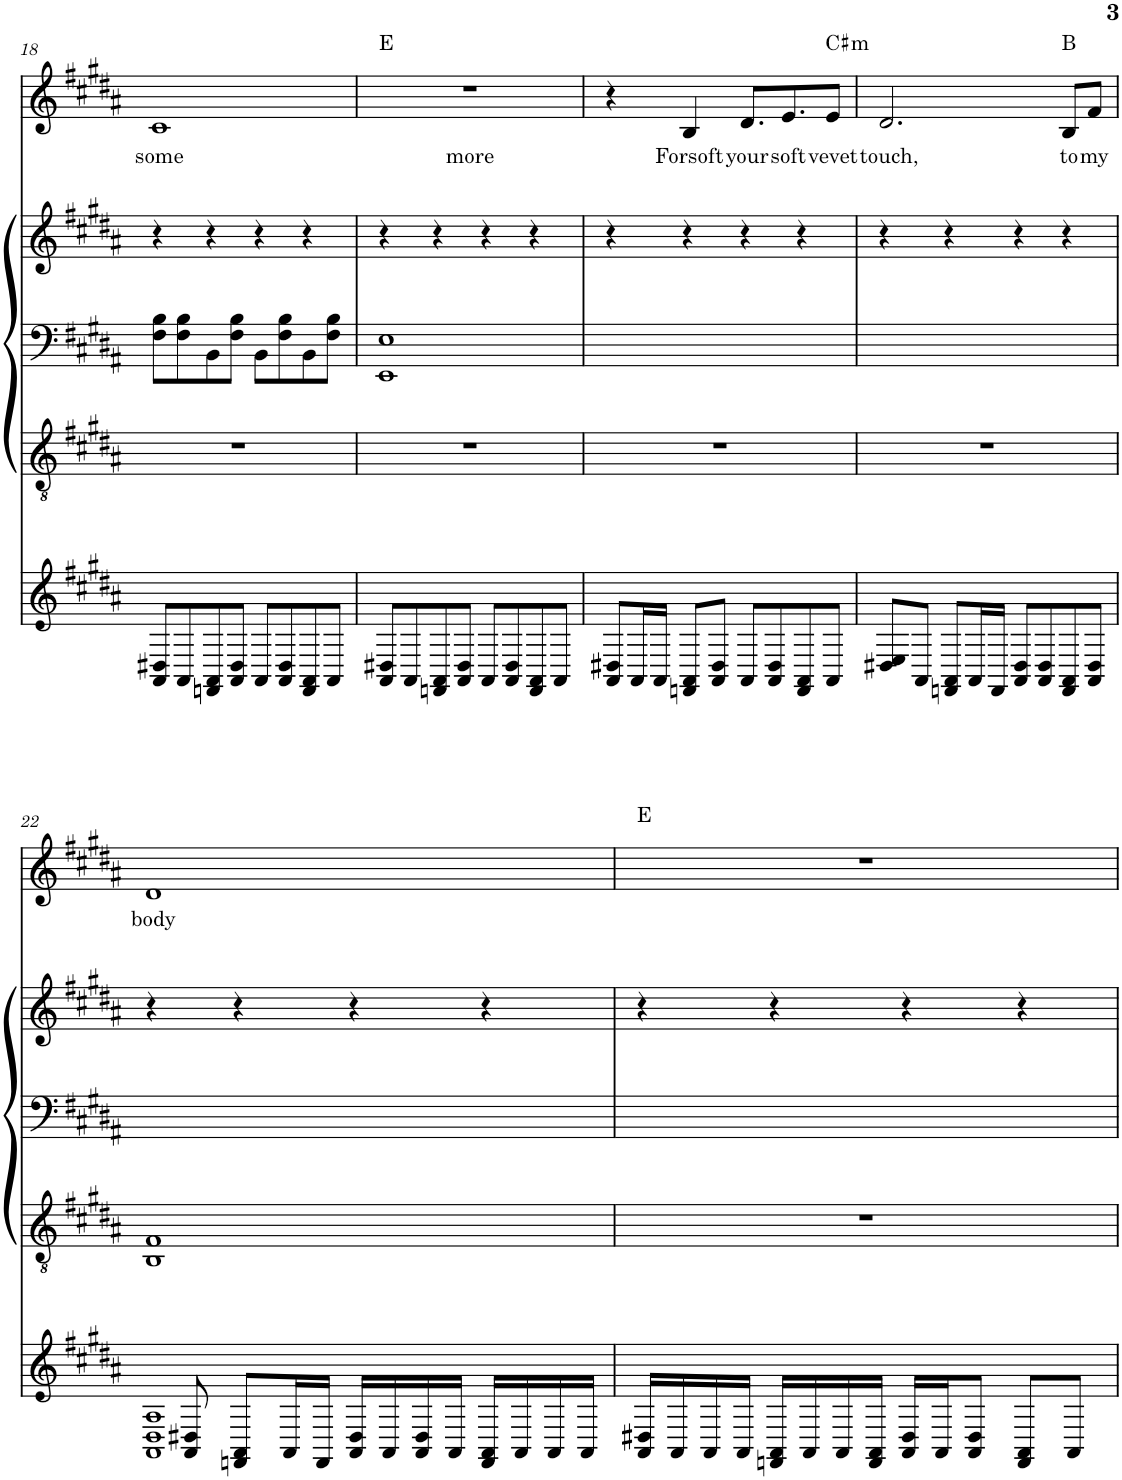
**kern	**kern	**kern	**kern	**kern	**text	**harte
*part4	*part3	*part2	*part2	*part1	*part1	*part1
*staff5	*staff4	*staff3	*staff2	*staff1	*staff1	*
*I"Piano	*I"Piano	*I"Piano	*	*I"Piano	*	*
*I'Pno	*I'Pno	*I'Pno	*	*I'Pno	*	*
!!LO:PB:g=z
*clefG2	*clefGv2	*clefF4	*clefG2	*clefG2	*	*
*k[f#c#g#d#a#]	*k[f#c#g#d#a#]	*k[f#c#g#d#a#]	*k[f#c#g#d#a#]	*k[f#c#g#d#a#]	*	*
*B:	*B:	*B:	*B:	*B:	*	*
*M4/4	*M4/4	*M4/4	*M4/4	*M4/4	*	*
=18	=18	=18	=18	=18	=18	=18
!	!	!	!	!	!LO:LY:b	!
8FF#/ 8BB#X/L	1r	8F#\ 8B\L	4r	1c#	some	.
8FF#/	.	8F#\ 8B\	.	.	.	.
8DDn/ 8FF#/	.	8BB\	4r	.	.	.
8FF#/ 8BB#/J	.	8F#\ 8B\J	.	.	.	.
8FF#/L	.	8BB\L	4r	.	.	.
8FF#/ 8BB#/	.	8F#\ 8B\	.	.	.	.
8DD/ 8FF#/	.	8BB\	4r	.	.	.
8FF#/J	.	8F#\ 8B\J	.	.	.	.
=19	=19	=19	=19	=19	=19	=19
!	!	!	!	!	!LO:LY:b	!
8FF#/ 8BB#X/L	1r	1EE 1E	4r	1r	more	E:maj
8FF#/	.	.	.	.	.	.
8DDn/ 8FF#/	.	.	4r	.	.	.
8FF#/ 8BB#/J	.	.	.	.	.	.
8FF#/L	.	.	4r	.	.	.
8FF#/ 8BB#/	.	.	.	.	.	.
8DD/ 8FF#/	.	.	4r	.	.	.
8FF#/J	.	.	.	.	.	.
=20	=20	=20	=20	=20	=20	=20
8FF#/ 8BB#X/L	1r	1ryy	4r	4r	.	.
16FF#/L	.	.	.	.	.	.
16FF#/JJ	.	.	.	.	.	.
!	!	!	!	!	!LO:LY:b	!
8DDn/ 8FF#/L	.	.	4r	4B/	Forsoft	.
8FF#/ 8BB#/J	.	.	.	.	.	.
!	!	!	!	!	!LO:LY:b	!
8FF#/L	.	.	4r	8.d#/L	your	.
8FF#/ 8BB#/	.	.	.	.	.	.
!	!	!	!	!	!LO:LY:b	!
.	.	.	.	8.e/	soft	.
8DD/ 8FF#/	.	.	4r	.	.	.
!	!	!	!	!	!LO:LY:b	!LO:H:kt=m
8FF#/J	.	.	.	8e/J	vevet	C#:min
=21	=21	=21	=21	=21	=21	=21
!	!	!	!	!	!LO:LY:b	!
8BB#X/ 8C#/L	1r	1ryy	4r	2.d#/	touch,	.
8FF#/J	.	.	.	.	.	.
8DDn/ 8FF#/L	.	.	4r	.	.	.
16FF#/L	.	.	.	.	.	.
16DD/JJ	.	.	.	.	.	.
8FF#/ 8BB#/L	.	.	4r	.	.	.
8FF#/ 8BB#/	.	.	.	.	.	.
!	!	!	!	!	!LO:LY:b	!
8DD/ 8FF#/	.	.	4r	8B/L	to	B:maj
!	!	!	!	!	!LO:LY:b	!
8FF#/ 8BB#/J	.	.	.	8f#/J	my	.
!!LO:LB:g=z
=22	=22	=22	=22	=22	=22	=22
!	!	!	!	!	!LO:LY:b	!
1FF# 1BB 1F#	1BB 1F#	1ryy	4r	1d#	body	.
.	.	.	4r	.	.	.
.	.	.	4r	.	.	.
.	.	.	4r	.	.	.
8FF#/ 8BB#X/	2..ryy	2..ryy	2..ryy	2..ryy	.	.
8DDn/ 8FF#/L	.	.	.	.	.	.
16FF#/L	.	.	.	.	.	.
16DD/JJ	.	.	.	.	.	.
16FF#/ 16BB#/LL	.	.	.	.	.	.
16FF#/	.	.	.	.	.	.
16FF#/ 16BB#/	.	.	.	.	.	.
16FF#/JJ	.	.	.	.	.	.
16DD/ 16FF#/LL	.	.	.	.	.	.
16FF#/	.	.	.	.	.	.
16FF#/	.	.	.	.	.	.
16FF#/JJ	.	.	.	.	.	.
=23	=23	=23	=23	=23	=23	=23
16FF#/ 16BB#X/LL	1r	1ryy	4r	1r	.	E:maj
16FF#/	.	.	.	.	.	.
16FF#/	.	.	.	.	.	.
16FF#/JJ	.	.	.	.	.	.
16DDn/ 16FF#/LL	.	.	4r	.	.	.
16FF#/	.	.	.	.	.	.
16FF#/	.	.	.	.	.	.
16DD/ 16FF#/JJ	.	.	.	.	.	.
16FF#/ 16BB#/LL	.	.	4r	.	.	.
16FF#/J	.	.	.	.	.	.
8FF#/ 8BB#/J	.	.	.	.	.	.
8DD/ 8FF#/L	.	.	4r	.	.	.
8FF#/J	.	.	.	.	.	.
=	=	=	=	=	=	=
*-	*-	*-	*-	*-	*-	*-
